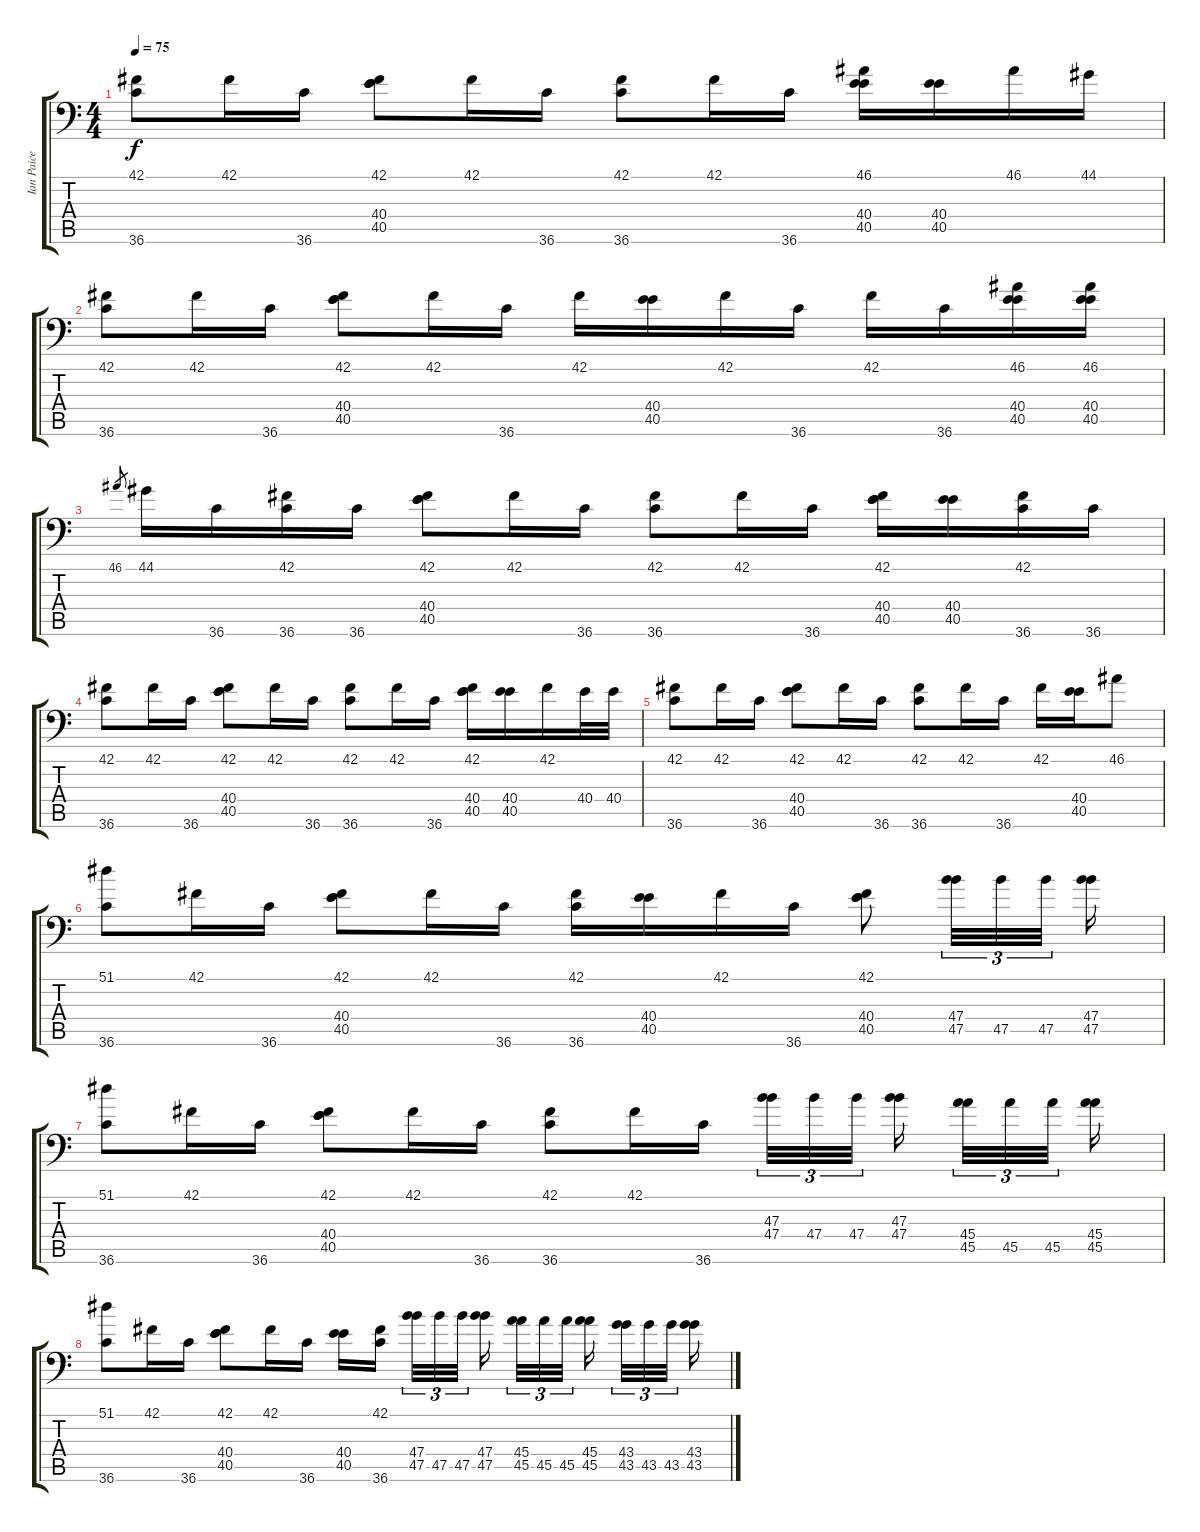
\track ("Ian Paice" "Ian Paice") {instrument acousticgrandpiano}
\staff {score tabs}
\tuning (C-1 C-1 C-1 C-1 C-1 C-1) {hide}
\ts (4 4)
\tempo 75
\clef f4
\ks c
(42.1 36.6).8{dy f} 42.1.16 36.6.16 (42.1 40.4 40.5).8 42.1.16 36.6.16 (42.1 36.6).8 42.1.16 36.6.16 (46.1 40.4 40.5).16 (40.4 40.5).16 46.1.16 44.1.16 |
(42.1 36.6).8 42.1.16 36.6.16 (42.1 40.4 40.5).8 42.1.16 36.6.16 42.1.16 (40.4 40.5).16 42.1.16 36.6.16 42.1.16 36.6.16 (46.1 40.4 40.5).16 (46.1 40.4 40.5).16 |
46.1.8{gr} 44.1.16 36.6.16 (42.1 36.6).16 36.6.16 (42.1 40.4 40.5).8 42.1.16 36.6.16 (42.1 36.6).8 42.1.16 36.6.16 (42.1 40.4 40.5).16 (40.4 40.5).16 (42.1 36.6).16 36.6.16 |
(42.1 36.6).8 42.1.16 36.6.16 (42.1 40.4 40.5).8 42.1.16 36.6.16 (42.1 36.6).8 42.1.16 36.6.16 (42.1 40.4 40.5).16 (40.4 40.5).16 42.1.16 40.4.32 40.4.32 |
(42.1 36.6).8 42.1.16 36.6.16 (42.1 40.4 40.5).8 42.1.16 36.6.16 (42.1 36.6).8 42.1.16 36.6.16 42.1.16 (40.4 40.5).16 46.1.8 |
(51.1 36.6).8 42.1.16 36.6.16 (42.1 40.4 40.5).8 42.1.16 36.6.16 (42.1 36.6).16 (40.4 40.5).16 42.1.16 36.6.16 (42.1 40.4 40.5).8 (47.4 47.5).32{tu (3 2)} 47.5.32{tu (3 2)} 47.5.32{tu (3 2)} (47.4 47.5).16 |
(51.1 36.6).8 42.1.16 36.6.16 (42.1 40.4 40.5).8 42.1.16 36.6.16 (42.1 36.6).8 42.1.16 36.6.16 (47.3 47.4).32{tu (3 2)} 47.4.32{tu (3 2)} 47.4.32{tu (3 2)} (47.3 47.4).16 (45.4 45.5).32{tu (3 2)} 45.5.32{tu (3 2)} 45.5.32{tu (3 2)} (45.4 45.5).16 |
(51.1 36.6).8 42.1.16 36.6.16 (42.1 40.4 40.5).8 42.1.16 36.6.16 (40.4 40.5).16 (42.1 36.6).16 (47.4 47.5).32{tu (3 2)} 47.5.32{tu (3 2)} 47.5.32{tu (3 2)} (47.4 47.5).16 (45.4 45.5).32{tu (3 2)} 45.5.32{tu (3 2)} 45.5.32{tu (3 2)} (45.4 45.5).16 (43.4 43.5).32{tu (3 2)} 43.5.32{tu (3 2)} 43.5.32{tu (3 2)} (43.4 43.5).16
